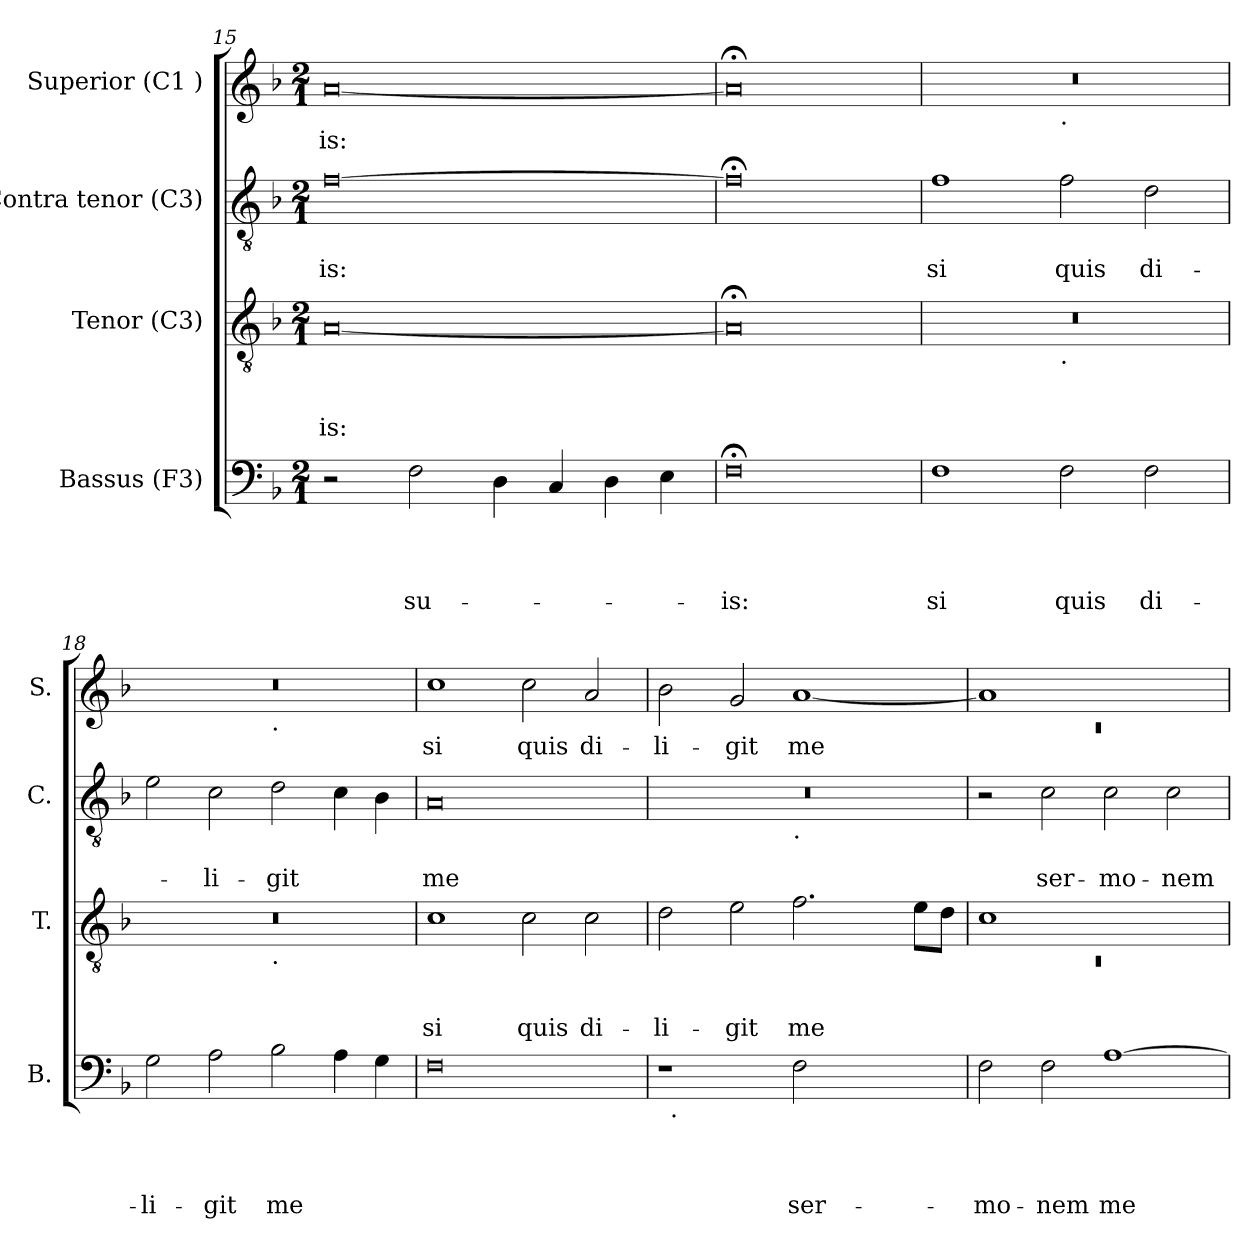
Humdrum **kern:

**kern	**text	**text	**text	**text	**kern	**text	**text	**text	**kern	**text	**text	**kern	**text
*part4	*part4	*part4	*part4	*part4	*part3	*part3	*part3	*part3	*part2	*part2	*part2	*part1	*part1
*staff4	*staff4	*staff4	*staff4	*staff4	*staff3	*staff3	*staff3	*staff3	*staff2	*staff2	*staff2	*staff1	*staff1
*I"Bassus (F3)	*	*	*	*	*I"Tenor (C3)	*	*	*	*I"Contra tenor (C3)	*	*	*I"Superior (C1 )	*
*I'B.	*	*	*	*	*I'T.	*	*	*	*I'C.	*	*	*I'S.	*
*clefF4	*	*	*	*	*clefGv2	*	*	*	*clefGv2	*	*	*clefG2	*
*k[b-]	*	*	*	*	*k[b-]	*	*	*	*k[b-]	*	*	*k[b-]	*
*F:	*	*	*	*	*F:	*	*	*	*F:	*	*	*F:	*
*M2/1	*	*	*	*	*M2/1	*	*	*	*M2/1	*	*	*M2/1	*
=15	=15	=15	=15	=15	=15	=15	=15	=15	=15	=15	=15	=15	=15
!	!	!	!	!	!	!	!	!LO:LY:b:rj	!	!	!LO:LY:b:rj	!	!LO:LY:b:rj
2r	.	.	.	.	[<0A	.	.	-is:	[>0f	.	-is:	[<0a	-is:
!	!	!	!	!LO:LY:b	!	!	!	!	!	!	!	!	!
2F\	.	.	.	su-	.	.	.	.	.	.	.	.	.
4D\	.	.	.	.	.	.	.	.	.	.	.	.	.
4C/	.	.	.	.	.	.	.	.	.	.	.	.	.
4D\	.	.	.	.	.	.	.	.	.	.	.	.	.
4E\	.	.	.	.	.	.	.	.	.	.	.	.	.
=16	=16	=16	=16	=16	=16	=16	=16	=16	=16	=16	=16	=16	=16
!	!	!	!	!LO:LY:b:rj	!	!	!	!	!	!	!	!	!
0F;<	.	.	.	-is:	0A;]	.	.	.	0f;<]	.	.	0a;]	.
!!LO:LB:g=z
=17	=17	=17	=17	=17	=17	=17	=17	=17	=17	=17	=17	=17	=17
!	!	!	!	!LO:LY:b	!	!	!	!	!	!	!LO:LY:b	!	!
*	*	*	*	*	*^	*	*	*	*	*	*	*^	*
1F	.	.	.	si	0r	1ryy	.	.	.	1f	.	si	0r	1ryy	.
!	!	!	!	!	!	!	!	!	!	!	!	!	!	!LO:TX:b:t=.	!
!	!	!	!	!	!	!LO:TX:b:t=.	!	!	!	!	!	!	!	!	!
!	!	!	!	!LO:LY:b	!	!	!	!	!	!	!	!LO:LY:b	!	!	!
2F\	.	.	.	quis	.	1ryy	.	.	.	2f\	.	quis	.	1ryy	.
!	!	!	!	!LO:LY:b	!	!	!	!	!	!	!	!LO:LY:b	!	!	!
2F\	.	.	.	di-	.	.	.	.	.	2d\	.	di-	.	.	.
=18	=18	=18	=18	=18	=18	=18	=18	=18	=18	=18	=18	=18	=18	=18	=18
!	!	!	!	!LO:LY:b	!	!	!	!	!	!	!	!	!	!	!
2G\	.	.	.	-li-	0r	1ryy	.	.	.	2e\	.	.	0r	1ryy	.
!	!	!	!	!LO:LY:b	!	!	!	!	!	!	!	!LO:LY:b	!	!	!
2A\	.	.	.	-git	.	.	.	.	.	2c\	.	-li-	.	.	.
!	!	!	!	!	!	!	!	!	!	!	!	!	!	!LO:TX:b:t=.	!
!	!	!	!	!	!	!LO:TX:b:t=.	!	!	!	!	!	!	!	!	!
!	!	!	!	!LO:LY:b	!	!	!	!	!	!	!	!LO:LY:b	!	!	!
2B-\	.	.	.	me	.	1ryy	.	.	.	2d\	.	-git	.	1ryy	.
4A\	.	.	.	.	.	.	.	.	.	4c\	.	.	.	.	.
4G\	.	.	.	.	.	.	.	.	.	4B-\	.	.	.	.	.
=19	=19	=19	=19	=19	=19	=19	=19	=19	=19	=19	=19	=19	=19	=19	=19
!	!	!	!	!	!	!	!	!	!LO:LY:b	!	!	!LO:LY:b:rj	!	!	!LO:LY:b
*	*	*	*	*	*v	*v	*	*	*	*	*	*	*v	*v	*
0F	.	.	.	.	1c	.	.	si	0A	.	me	1cc	si
!	!	!	!	!	!	!	!	!LO:LY:b	!	!	!	!	!LO:LY:b
.	.	.	.	.	2c\	.	.	quis	.	.	.	2cc\	quis
!	!	!	!	!	!	!	!	!LO:LY:b	!	!	!	!	!LO:LY:b
.	.	.	.	.	2c\	.	.	di-	.	.	.	2a/	di-
=20	=20	=20	=20	=20	=20	=20	=20	=20	=20	=20	=20	=20	=20
!	!	!	!	!	!	!	!	!LO:LY:b	!	!	!	!	!LO:LY:b
*^	*	*	*	*	*	*	*	*	*^	*	*	*	*
1r	32ryy	.	.	.	.	2d\	.	.	-li-	0r	1ryy	.	.	2b-\	-li-
!	!LO:TX:b:t=.	!	!	!	!	!	!	!	!	!	!	!	!	!	!
.	1ryy	.	.	.	.	.	.	.	.	.	.	.	.	.	.
!	!	!	!	!	!	!	!	!	!LO:LY:b	!	!	!	!	!	!LO:LY:b
.	.	.	.	.	.	2e\	.	.	-git	.	.	.	.	2g/	-git
!	!	!	!	!	!	!	!	!	!	!	!LO:TX:b:t=.	!	!	!	!
!	!	!	!	!	!LO:LY:b	!	!	!	!LO:LY:b	!	!	!	!	!	!LO:LY:b
2F\	.	.	.	.	ser-	2.f\	.	.	me	.	1ryy	.	.	[<1a	me
.	2ryy	.	.	.	.	.	.	.	.	.	.	.	.	.	.
2ryy	.	.	.	.	.	.	.	.	.	.	.	.	.	.	.
.	4...ryy	.	.	.	.	.	.	.	.	.	.	.	.	.	.
.	.	.	.	.	.	8e\L	.	.	.	.	.	.	.	.	.
.	.	.	.	.	.	8d\J	.	.	.	.	.	.	.	.	.
=21	=21	=21	=21	=21	=21	=21	=21	=21	=21	=21	=21	=21	=21	=21	=21
*	*	*	*	*	*	*^	*	*	*	*	*	*	*	*^	*
!	!	!	!	!	!LO:LY:b	!	!LO:N:vis=1	!	!	!	!	!	!	!	!	!LO:N:vis=1	!
*v	*v	*	*	*	*	*	*	*	*	*	*v	*v	*	*	*	*	*
2F\	.	.	.	-mo-	1c	0rC	.	.	.	2r	.	.	1a]	0rc	.
!	!	!	!	!LO:LY:b	!	!	!	!	!	!	!	!LO:LY:b	!	!	!
2F\	.	.	.	-nem	.	.	.	.	.	2c\	.	ser-	.	.	.
!	!	!	!	!LO:LY:b	!	!	!	!	!	!	!	!LO:LY:b	!	!	!
[>1A	.	.	.	me-	1ryy	.	.	.	.	2c\	.	-mo-	1ryy	.	.
!	!	!	!	!	!	!	!	!	!	!	!	!LO:LY:b	!	!	!
.	.	.	.	.	.	.	.	.	.	2c\	.	-nem	.	.	.
*	*	*	*	*	*v	*v	*	*	*	*	*	*	*v	*v	*
=	=	=	=	=	=	=	=	=	=	=	=	=	=
*-	*-	*-	*-	*-	*-	*-	*-	*-	*-	*-	*-	*-	*-
